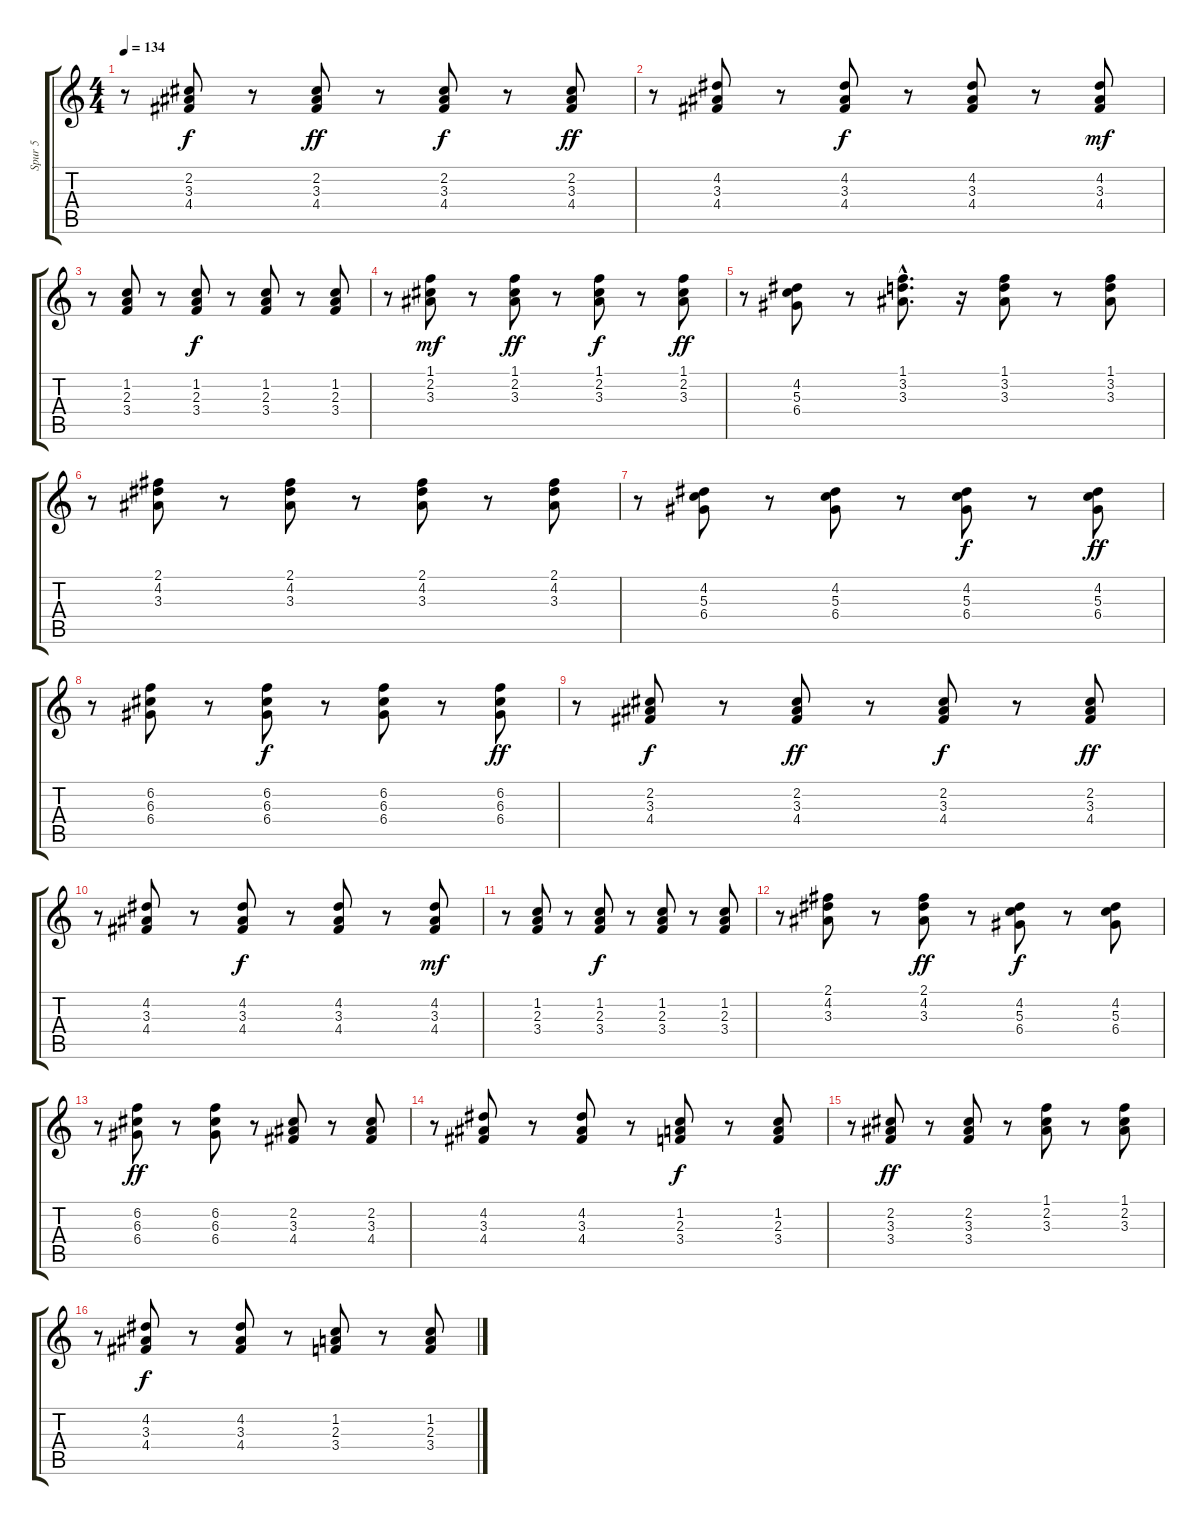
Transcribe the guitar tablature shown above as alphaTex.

\track ("Spur 5" "Spur 5") {instrument acousticguitarsteel}
\staff {score tabs}
\tuning (E4 B3 G3 D3 A2 E2) {hide}
\ts (4 4)
\tempo 134
\clef g2
\ks c
r.8{dy ff} (2.2 3.3 4.4).8{dy f} r.8 (2.2 3.3 4.4).8{dy ff} r.8 (2.2 3.3 4.4).8{dy f} r.8 (2.2 3.3 4.4).8{dy ff} |
r.8 (4.2 3.3 4.4).8 r.8 (4.2 3.3 4.4).8{dy f} r.8 (4.2 3.3 4.4).8 r.8 (4.2 3.3 4.4).8{dy mf} |
r.8 (1.2 2.3 3.4).8 r.8 (1.2 2.3 3.4).8{dy f} r.8 (1.2 2.3 3.4).8 r.8 (1.2 2.3 3.4).8 |
r.8 (1.1 2.2 3.3).8{dy mf} r.8 (1.1 2.2 3.3).8{dy ff} r.8 (1.1 2.2 3.3).8{dy f} r.8 (1.1 2.2 3.3).8{dy ff} |
r.8 (4.2 5.3 6.4).8 r.8 (1.1 3.2{hac} 3.3).8{d} r.16 (1.1 3.2 3.3).8 r.8 (1.1 3.2 3.3).8 |
r.8 (2.1 4.2 3.3).8 r.8 (2.1 4.2 3.3).8 r.8 (2.1 4.2 3.3).8 r.8 (2.1 4.2 3.3).8 |
r.8 (4.2 5.3 6.4).8 r.8 (4.2 5.3 6.4).8 r.8 (4.2 5.3 6.4).8{dy f} r.8 (4.2 5.3 6.4).8{dy ff} |
r.8 (6.2 6.3 6.4).8 r.8 (6.2 6.3 6.4).8{dy f} r.8 (6.2 6.3 6.4).8 r.8 (6.2 6.3 6.4).8{dy ff} |
r.8 (2.2 3.3 4.4).8{dy f} r.8 (2.2 3.3 4.4).8{dy ff} r.8 (2.2 3.3 4.4).8{dy f} r.8 (2.2 3.3 4.4).8{dy ff} |
r.8 (4.2 3.3 4.4).8 r.8 (4.2 3.3 4.4).8{dy f} r.8 (4.2 3.3 4.4).8 r.8 (4.2 3.3 4.4).8{dy mf} |
r.8 (1.2 2.3 3.4).8 r.8 (1.2 2.3 3.4).8{dy f} r.8 (1.2 2.3 3.4).8 r.8 (1.2 2.3 3.4).8 |
r.8 (2.1 4.2 3.3).8 r.8 (2.1 4.2 3.3).8{dy ff} r.8 (4.2 5.3 6.4).8{dy f} r.8 (4.2 5.3 6.4).8 |
r.8 (6.2 6.3 6.4).8{dy ff} r.8 (6.2 6.3 6.4).8 r.8 (2.2 3.3 4.4).8 r.8 (2.2 3.3 4.4).8 |
r.8 (4.2 3.3 4.4).8 r.8 (4.2 3.3 4.4).8 r.8 (1.2 2.3 3.4).8{dy f} r.8 (1.2 2.3 3.4).8 |
r.8 (2.2 3.3 3.4).8{dy ff} r.8 (2.2 3.3 3.4).8 r.8 (1.1 2.2 3.3).8 r.8 (1.1 2.2 3.3).8 |
r.8 (4.2 3.3 4.4).8{dy f} r.8 (4.2 3.3 4.4).8 r.8 (1.2 2.3 3.4).8 r.8 (1.2 2.3 3.4).8
